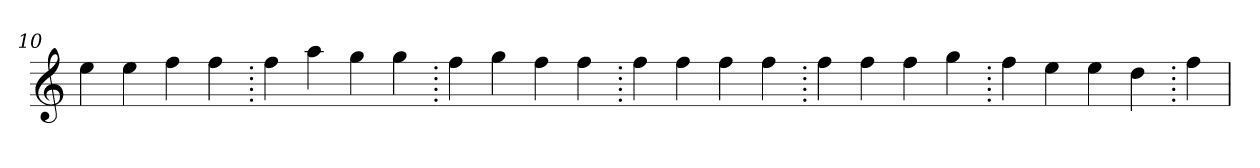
**kern
*part1
*staff1
*clefG2
=10.
4ee
4ee
4ff
4ff
=20.
4ff
4aa
4gg
4gg
=30.
4ff
4gg
4ff
4ff
=40.
4ff
4ff
4ff
4ff
=50.
4ff
4ff
4ff
4gg
=60.
4ff
4ee
4ee
4dd
=70.
4ff
=
*-
